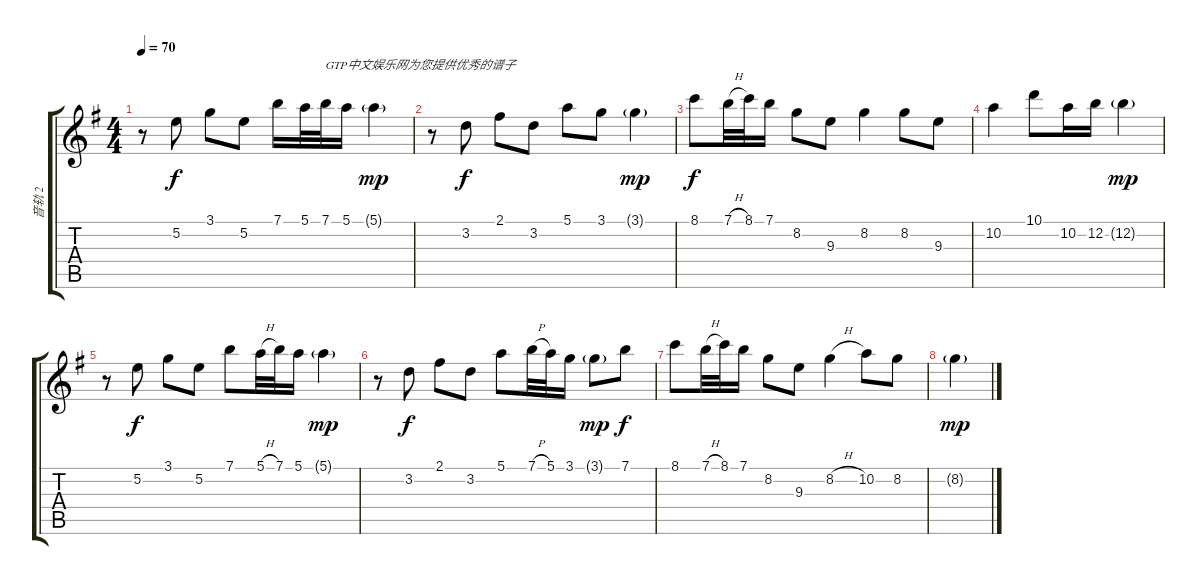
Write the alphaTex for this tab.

\track ("音轨 2" "音轨 2") {instrument acousticguitarsteel}
\staff {score tabs}
\tuning (E4 B3 G3 D3 A2 E2) {hide}
\ts (4 4)
\tempo 70
\clef g2
\ks g
r.8{dy f} 5.2.8 3.1.8 5.2.8 7.1.16 5.1.32 7.1.32{txt "GTP中文娱乐网为您提供优秀的谱子"} 5.1.16 5.1{g}.4{dy mp} |
r.8 3.2.8{dy f} 2.1.8 3.2.8 5.1.8 3.1.8 3.1{g}.4{dy mp} |
8.1.8{dy f} 7.1{h}.32 8.1.32 7.1.16 8.2.8 9.3.8 8.2.4 8.2.8 9.3.8 |
10.2.4 10.1.8 10.2.16 12.2.16 12.2{g}.4{dy mp} |
r.8 5.2.8{dy f} 3.1.8 5.2.8 7.1.8 5.1{h}.32 7.1.32 5.1.16 5.1{g}.4{dy mp} |
r.8 3.2.8{dy f} 2.1.8 3.2.8 5.1.8 7.1{h}.32 5.1.32 3.1.16 3.1{g}.8{dy mp} 7.1.8{dy f} |
8.1.8 7.1{h}.32 8.1.32 7.1.16 8.2.8 9.3.8 8.2{h}.4 10.2.8 8.2.8 |
8.2{g}.4{dy mp}
